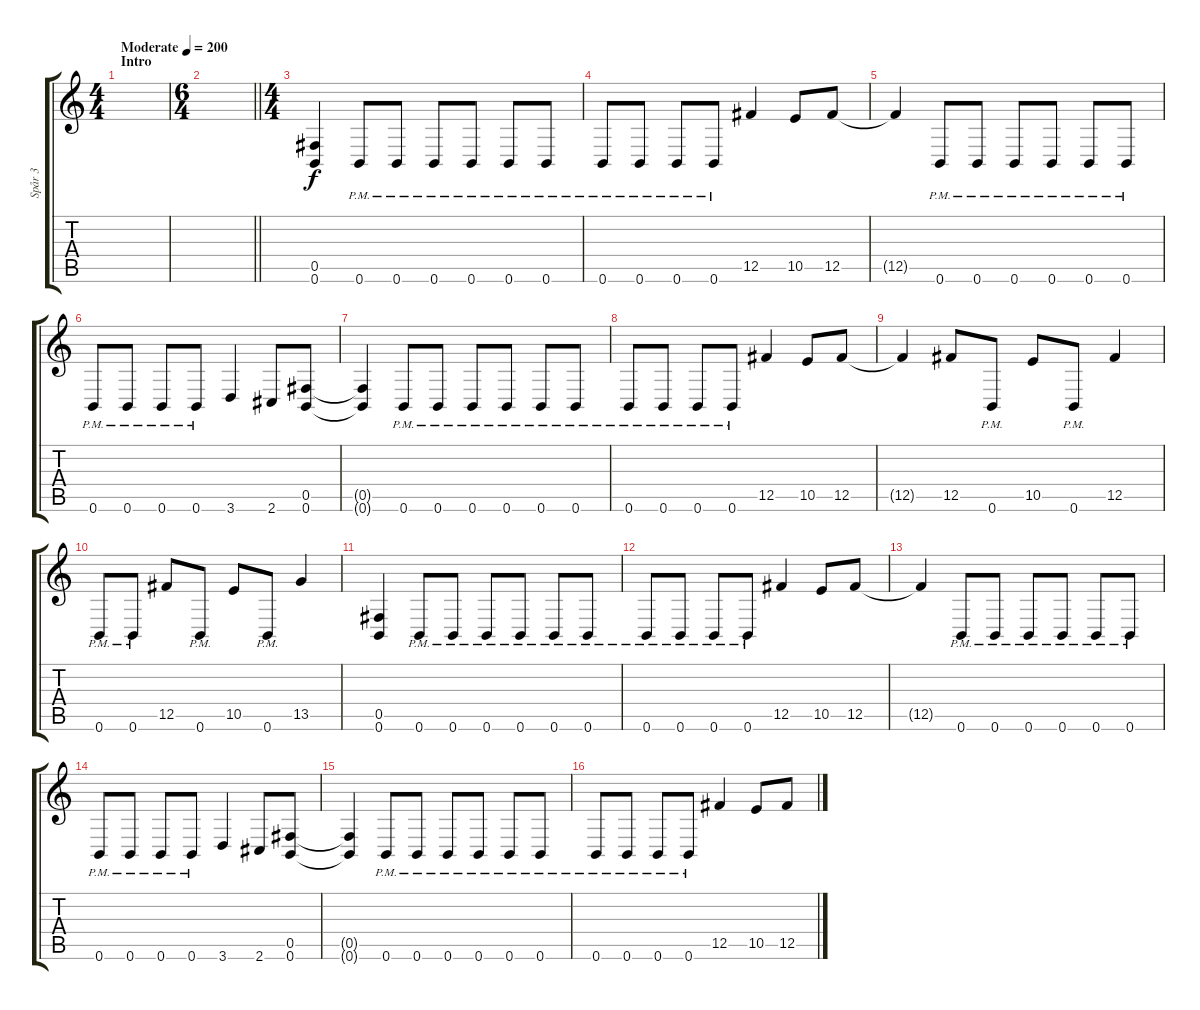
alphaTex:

\track ("Spår 3" "Spår 3") {instrument distortionguitar}
\staff {score tabs}
\tuning (Db4 Ab3 E3 B2 Gb2 B1) {hide}
\ts (4 4)
\section ("" "Intro")
\tempo (200 "Moderate")
\clef g2
\ks c
|
\ts (6 4)
\barLineRight lightlight
|
\ts (4 4)
\section ("" "")
(0.5 0.6).4 0.6{pm}.8 0.6{pm}.8 0.6{pm}.8 0.6{pm}.8 0.6{pm}.8 0.6{pm}.8 |
0.6{pm}.8 0.6{pm}.8 0.6{pm}.8 0.6{pm}.8 12.5.4 10.5.8 12.5.8 |
12.5{t}.4 0.6{pm}.8 0.6{pm}.8 0.6{pm}.8 0.6{pm}.8 0.6{pm}.8 0.6{pm}.8 |
0.6{pm}.8 0.6{pm}.8 0.6{pm}.8 0.6{pm}.8 3.6.4 2.6.8 (0.5 0.6).8 |
(0.5{t} 0.6{t}).4 0.6{pm}.8 0.6{pm}.8 0.6{pm}.8 0.6{pm}.8 0.6{pm}.8 0.6{pm}.8 |
0.6{pm}.8 0.6{pm}.8 0.6{pm}.8 0.6{pm}.8 12.5.4 10.5.8 12.5.8 |
12.5{t}.4 12.5.8 0.6{pm}.8 10.5.8 0.6{pm}.8 12.5.4 |
0.6{pm}.8 0.6{pm}.8 12.5.8 0.6{pm}.8 10.5.8 0.6{pm}.8 13.5.4 |
(0.5 0.6).4 0.6{pm}.8 0.6{pm}.8 0.6{pm}.8 0.6{pm}.8 0.6{pm}.8 0.6{pm}.8 |
0.6{pm}.8 0.6{pm}.8 0.6{pm}.8 0.6{pm}.8 12.5.4 10.5.8 12.5.8 |
12.5{t}.4 0.6{pm}.8 0.6{pm}.8 0.6{pm}.8 0.6{pm}.8 0.6{pm}.8 0.6{pm}.8 |
0.6{pm}.8 0.6{pm}.8 0.6{pm}.8 0.6{pm}.8 3.6.4 2.6.8 (0.5 0.6).8 |
(0.5{t} 0.6{t}).4 0.6{pm}.8 0.6{pm}.8 0.6{pm}.8 0.6{pm}.8 0.6{pm}.8 0.6{pm}.8 |
0.6{pm}.8 0.6{pm}.8 0.6{pm}.8 0.6{pm}.8 12.5.4 10.5.8 12.5.8
